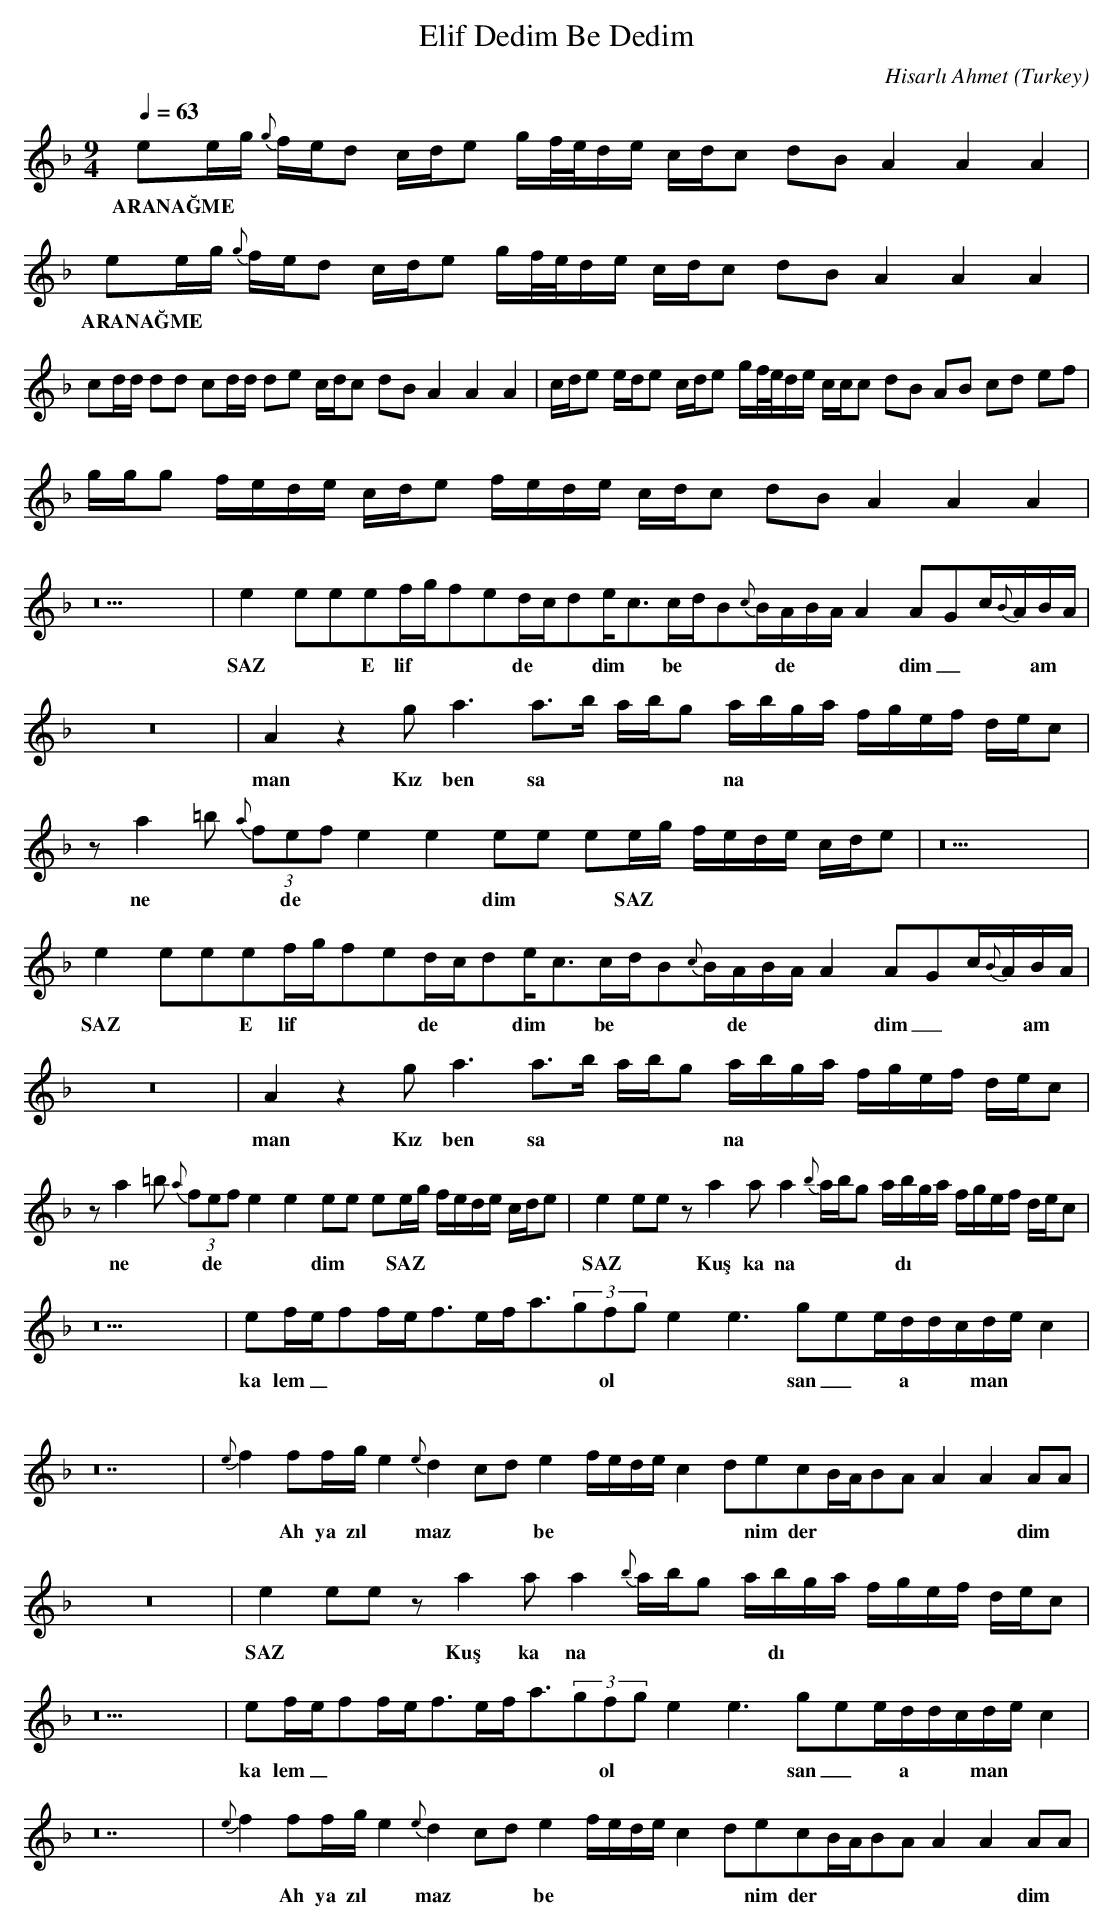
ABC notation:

X:1
T: Elif Dedim Be Dedim
C: Hisarlı Ahmet
O: Turkey
M: 9/4
L: 1/16
K: C _B
Q: 1/4=63
e2eg {g}fed2 cde2 gf/e/de cdc2 d2B2 A4 A4 A4  |
w:  ARANAĞME   |
e2eg {g}fed2 cde2 gf/e/de cdc2 d2B2 A4 A4 A4  |
w:  ARANAĞME   |
c2dd d2d2 c2dd d2e2 cdc2 d2B2 A4 A4 A4  | \
w:   |
cde2 ede2 cde2 gf/e/de ccc2 d2B2 A2B2 c2d2 e2f2  |
w:   |
ggg2 fede cde2 fede cdc2 d2B2 A4 A4 A4  |
w:   |
z44  | e4e2e2e2fgf2e2dcd2ec3cdB2{c}BABAA4A2G2c{B}ABA  |
w:  |  SAZ *  *  E lif  *  *  *  de *  *  dim  *  be  *  *  *  de *  *  *  dim_ *  *  am  |
z36  | A4 z4 g2a6 a3b abg2 abga fgef dec2  |
w:  |  man   Kız  ben  sa *  *  *  *  na   |
z2a4=b2 {a}(3f2e2f2 e4 e4 e2e2 e2eg fede cde2  | z44  |
w:  ne  *  *  de *  *  *  dim   *  *  SAZ  |  |
e4e2e2e2fgf2e2dcd2ec3cdB2{c}BABAA4A2G2c{B}ABA  |
w:  SAZ *  *  E lif  *  *  *  de *  *  dim  *  be  *  *  *  de *  *  *  dim_ *  *  am  |
z36  | A4 z4 g2a6 a3b abg2 abga fgef dec2  |
w:  |  man   Kız  ben  sa *  *  *  *  na   |
z2a4=b2 {a}(3f2e2f2 e4 e4 e2e2 e2eg fede cde2  | \
w:  ne  *  *  de *  *  *  dim   *  *  SAZ  |
e4 e2e2 z2a4a2 a4 {b}abg2 abga fgef dec2  |
w:  SAZ *  *  Kuş  ka na *  *  *  *  dı   |
z44  | e2fef2fef3efa3(3g2f2g2e4e6g2e2eddcdec4  |
w:  |  ka lem_ *  *  *  *  *  *  *  *  ol *  *  *  san_ *  a *  *  man    |
z56  | {e}f4f2fge4{e}d4c2d2e4fedec4d2e2c2BAB2A2A4A4A2A2  |
w:  |  *  Ah  ya zıl *  maz  *  *  be *  *  *  *  *  *  nim  der *  *  *  *  *  *  dim    |
z36  | e4 e2e2 z2a4a2 a4 {b}abg2 abga fgef dec2  |
w:  |  SAZ *  *  Kuş  ka na *  *  *  *  dı   |
z44  | e2fef2fef3efa3(3g2f2g2e4e6g2e2eddcdec4  |
w:  |  ka lem_ *  *  *  *  *  *  *  *  ol *  *  *  san_ *  a *  *  man    |
z56  | {e}f4f2fge4{e}d4c2d2e4fedec4d2e2c2BAB2A2A4A4A2A2  |
w:  |  *  Ah  ya zıl *  maz  *  *  be *  *  *  *  *  *  nim  der *  *  *  *  *  *  dim    |
|
